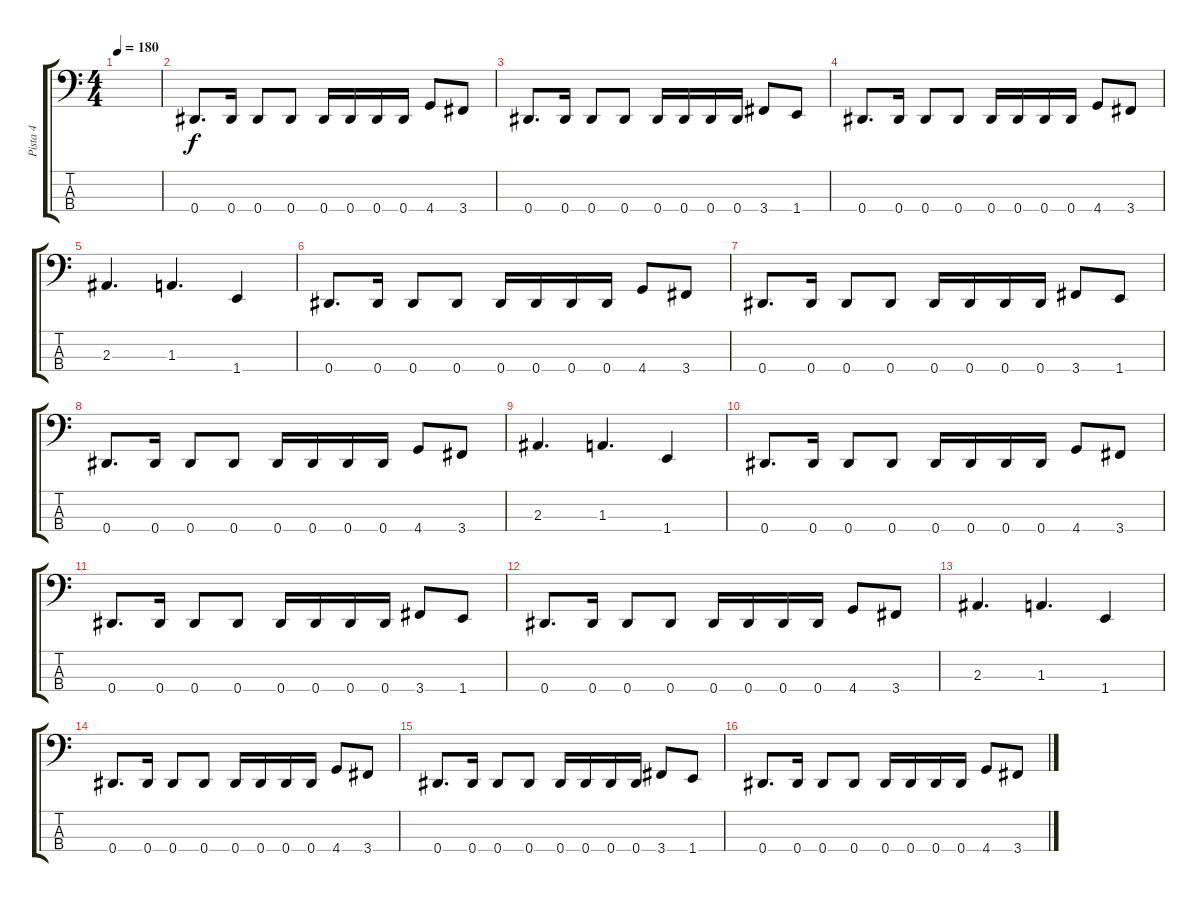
\track ("Pista 4" "Pista 4") {instrument electricbassfinger}
\staff {score tabs}
\tuning (Gb2 Db2 Ab1 Eb1) {hide}
\ts (4 4)
\tempo 180
\clef f4
\ks c
|
0.4.8{d} 0.4.16 0.4.8 0.4.8 0.4.16 0.4.16 0.4.16 0.4.16 4.4.8 3.4.8 |
0.4.8{d} 0.4.16 0.4.8 0.4.8 0.4.16 0.4.16 0.4.16 0.4.16 3.4.8 1.4.8 |
0.4.8{d} 0.4.16 0.4.8 0.4.8 0.4.16 0.4.16 0.4.16 0.4.16 4.4.8 3.4.8 |
2.3.4{d} 1.3.4{d} 1.4.4 |
0.4.8{d} 0.4.16 0.4.8 0.4.8 0.4.16 0.4.16 0.4.16 0.4.16 4.4.8 3.4.8 |
0.4.8{d} 0.4.16 0.4.8 0.4.8 0.4.16 0.4.16 0.4.16 0.4.16 3.4.8 1.4.8 |
0.4.8{d} 0.4.16 0.4.8 0.4.8 0.4.16 0.4.16 0.4.16 0.4.16 4.4.8 3.4.8 |
2.3.4{d} 1.3.4{d} 1.4.4 |
0.4.8{d} 0.4.16 0.4.8 0.4.8 0.4.16 0.4.16 0.4.16 0.4.16 4.4.8 3.4.8 |
0.4.8{d} 0.4.16 0.4.8 0.4.8 0.4.16 0.4.16 0.4.16 0.4.16 3.4.8 1.4.8 |
0.4.8{d} 0.4.16 0.4.8 0.4.8 0.4.16 0.4.16 0.4.16 0.4.16 4.4.8 3.4.8 |
2.3.4{d} 1.3.4{d} 1.4.4 |
0.4.8{d} 0.4.16 0.4.8 0.4.8 0.4.16 0.4.16 0.4.16 0.4.16 4.4.8 3.4.8 |
0.4.8{d} 0.4.16 0.4.8 0.4.8 0.4.16 0.4.16 0.4.16 0.4.16 3.4.8 1.4.8 |
0.4.8{d} 0.4.16 0.4.8 0.4.8 0.4.16 0.4.16 0.4.16 0.4.16 4.4.8 3.4.8
